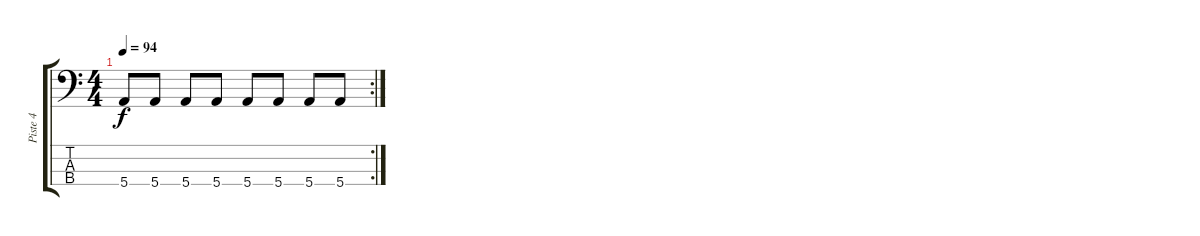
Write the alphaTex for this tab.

\track ("Piste 4" "Piste 4") {instrument electricbassfinger}
\staff {score tabs}
\tuning (G2 D2 A1 E1) {hide}
\rc 2
\ts (4 4)
\tempo 94
\clef f4
\ks c
5.4.8{dy f} 5.4.8 5.4.8 5.4.8 5.4.8 5.4.8 5.4.8 5.4.8
